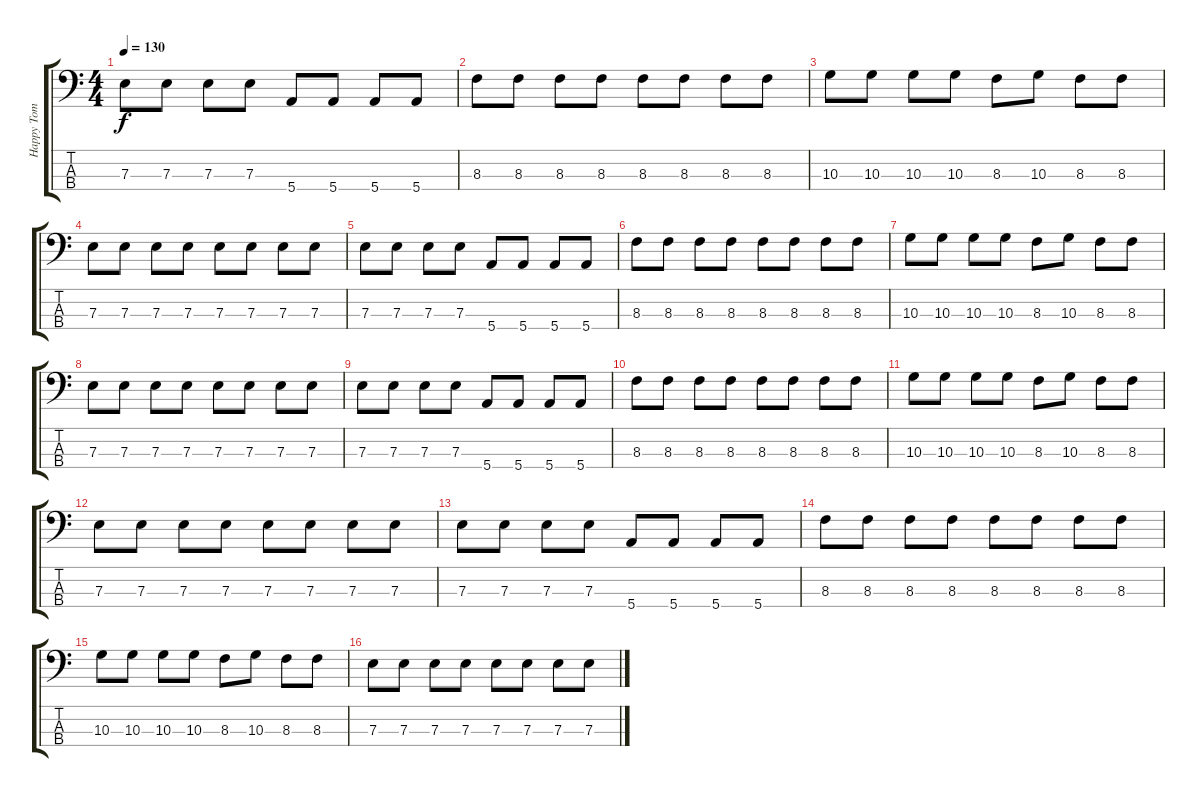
\track ("Happy Tom" "Happy Tom") {instrument electricbasspick}
\staff {score tabs}
\tuning (G2 D2 A1 E1) {hide}
\ts (4 4)
\tempo 130
\clef f4
\ks c
7.3.8{dy f instrument electricbasspick} 7.3.8 7.3.8 7.3.8 5.4.8 5.4.8 5.4.8 5.4.8 |
8.3.8 8.3.8 8.3.8 8.3.8 8.3.8 8.3.8 8.3.8 8.3.8 |
10.3.8 10.3.8 10.3.8 10.3.8 8.3.8 10.3.8 8.3.8 8.3.8 |
7.3.8 7.3.8 7.3.8 7.3.8 7.3.8 7.3.8 7.3.8 7.3.8 |
7.3.8 7.3.8 7.3.8 7.3.8 5.4.8 5.4.8 5.4.8 5.4.8 |
8.3.8 8.3.8 8.3.8 8.3.8 8.3.8 8.3.8 8.3.8 8.3.8 |
10.3.8 10.3.8 10.3.8 10.3.8 8.3.8 10.3.8 8.3.8 8.3.8 |
7.3.8 7.3.8 7.3.8 7.3.8 7.3.8 7.3.8 7.3.8 7.3.8 |
7.3.8 7.3.8 7.3.8 7.3.8 5.4.8 5.4.8 5.4.8 5.4.8 |
8.3.8 8.3.8 8.3.8 8.3.8 8.3.8 8.3.8 8.3.8 8.3.8 |
10.3.8 10.3.8 10.3.8 10.3.8 8.3.8 10.3.8 8.3.8 8.3.8 |
7.3.8 7.3.8 7.3.8 7.3.8 7.3.8 7.3.8 7.3.8 7.3.8 |
7.3.8 7.3.8 7.3.8 7.3.8 5.4.8 5.4.8 5.4.8 5.4.8 |
8.3.8 8.3.8 8.3.8 8.3.8 8.3.8 8.3.8 8.3.8 8.3.8 |
10.3.8 10.3.8 10.3.8 10.3.8 8.3.8 10.3.8 8.3.8 8.3.8 |
7.3.8 7.3.8 7.3.8 7.3.8 7.3.8 7.3.8 7.3.8 7.3.8
